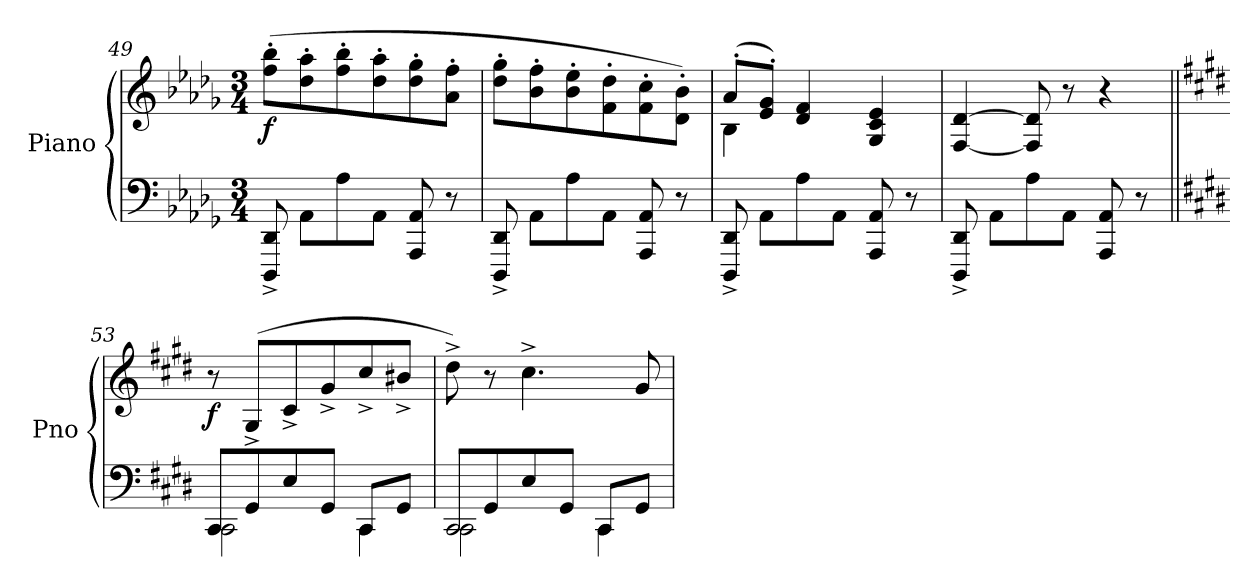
**kern	**kern	**dynam
*part1	*part1	*part1
*staff2	*staff1	*staff1/2
*I"Piano	*	*
*I'Pno	*	*
*clefF4	*clefG2	*
*k[b-e-a-d-g-]	*k[b-e-a-d-g-]	*
*M3/4	*M3/4	*
=49	=49	=49
!	!	!LO:DY:b
8DDD-/^ 8DD-/^	(8ff\' 8bb-\'L	f
8AA-\L	8dd-\' 8aa-\'	.
8A-\	8ff\' 8bb-\'	.
8AA-\J	8dd-\' 8aa-\'	.
8AAA-/ 8AA-/	8dd-\' 8gg-\'	.
8r	8a-\' 8ff\'J	.
!!LO:LB:g=z
=50	=50	=50
8DDD-/^ 8DD-/^	8dd-\' 8gg-\'L	.
8AA-\L	8b-\' 8ff\'	.
8A-\	8b-\' 8ee-\'	.
8AA-\J	8f\' 8dd-\'	.
8AAA-/ 8AA-/	8f\' 8cc\'	.
8r	8d-\' 8b-\'J)	.
=51	=51	=51
*	*^	*
8DDD-/^ 8DD-/^	(8a-'/L	4B-\	.
8AA-\L	8e-/' 8g-/'J)	.	.
8A-\	4d-/ 4f/	2ryy	.
8AA-\J	.	.	.
8AAA-/ 8AA-/	4G-/ 4c/ 4e-/	.	.
8r	.	.	.
*	*v	*v	*
=52	=52	=52
8DDD-/^ 8DD-/^	[4F/ [4d-/	.
8AA-\L	.	.
8A-\	8F/] 8d-/]	.
8AA-\J	8r	.
8AAA-/ 8AA-/	4r	.
8r	.	.
=53||	=53||	=53||
*k[f#c#g#d#]	*k[f#c#g#d#]	*
!LO:TX:a:i:t=con fantasia	!	!
!LO:N:head=open	!	!LO:DY:b
*^	*	*
8CC#/L	2CC#\	8r	f
8GG#/	.	(>8G#^/L	.
8E/	.	8c#^/	.
8GG#/J	.	8g#^/	.
8CC#/L	4CC#\	8cc#^/	.
8GG#/J	.	8b#X^/J	.
=54	=54	=54	=54
!LO:N:head=open	!	!	!
8CC#/L	2CC#\	8dd#^\)	.
8GG#/	.	8r	.
8E/	.	4.cc#^\	.
8GG#/J	.	.	.
8CC#/L	4CC#\	.	.
8GG#/J	.	8g#/	.
*v	*v	*	*
=	=	=
*-	*-	*-
